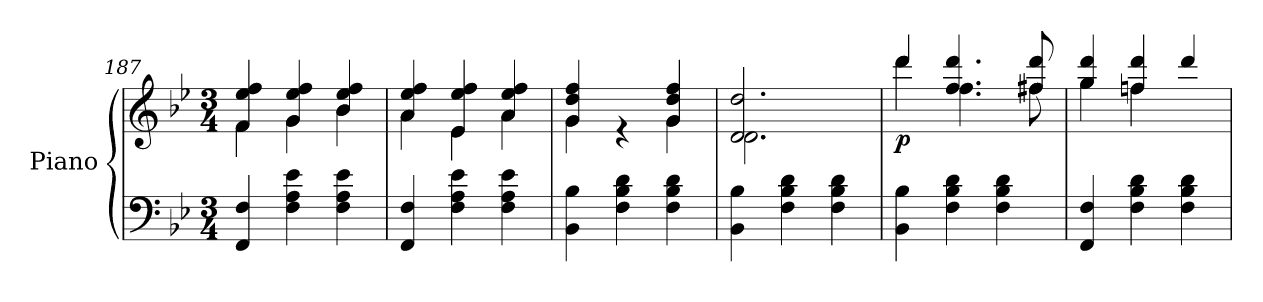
**kern	**kern	**dynam
*part1	*part1	*part1
*staff2	*staff1	*staff1/2
*I"Piano	*	*
*I'Pno.	*	*
*clefF4	*clefG2	*
*k[b-e-]	*k[b-e-]	*
*M3/4	*M3/4	*
=187	=187	=187
*	*^	*
4FF/ 4F/	4f/ 4ee-/ 4ff/	4f\	.
4F\ 4A\ 4e-\	4g/ 4ee-/ 4ff/	4g\	.
4F\ 4A\ 4e-\	4b-/ 4ee-/ 4ff/	4b-\	.
=188	=188	=188	=188
4FF/ 4F/	4a/ 4ee-/ 4ff/	4a\	.
4F\ 4A\ 4e-\	4e-/ 4ee-/ 4ff/	4e-\	.
4F\ 4A\ 4e-\	4a/ 4ee-/ 4ff/	4a\	.
=189	=189	=189	=189
4BB-\ 4B-\	4g/ 4dd/ 4ff/	4g\	.
4F\ 4B-\ 4d\	4re	4ryy	.
4F\ 4B-\ 4d\	4g/ 4dd/ 4ff/	4g\	.
=190	=190	=190	=190
4BB-\ 4B-\	2.d/ 2.dd/	2.d\	.
4F\ 4B-\ 4d\	.	.	.
4F\ 4B-\ 4d\	.	.	.
!!LO:LB:g=z	!!
=191	=191	=191	=191
!	!	!	!LO:DY:b
4BB-\ 4B-\	4ddd/	4ddd\	p
4F\ 4B-\ 4d\	4.ff/ 4.ddd/	4.ff\	.
4F\ 4B-\ 4d\	.	.	.
.	8ff#X/ 8ddd/	8ff#\	.
=192	=192	=192	=192
4FF/ 4F/	4gg/ 4ddd/	4gg\	.
4F\ 4B-\ 4d\	4ff/ 4ddd/	4ffn\	.
4F\ 4B-\ 4d\	4ddd/	4ryy	.
*	*v	*v	*
=	=	=
*-	*-	*-
